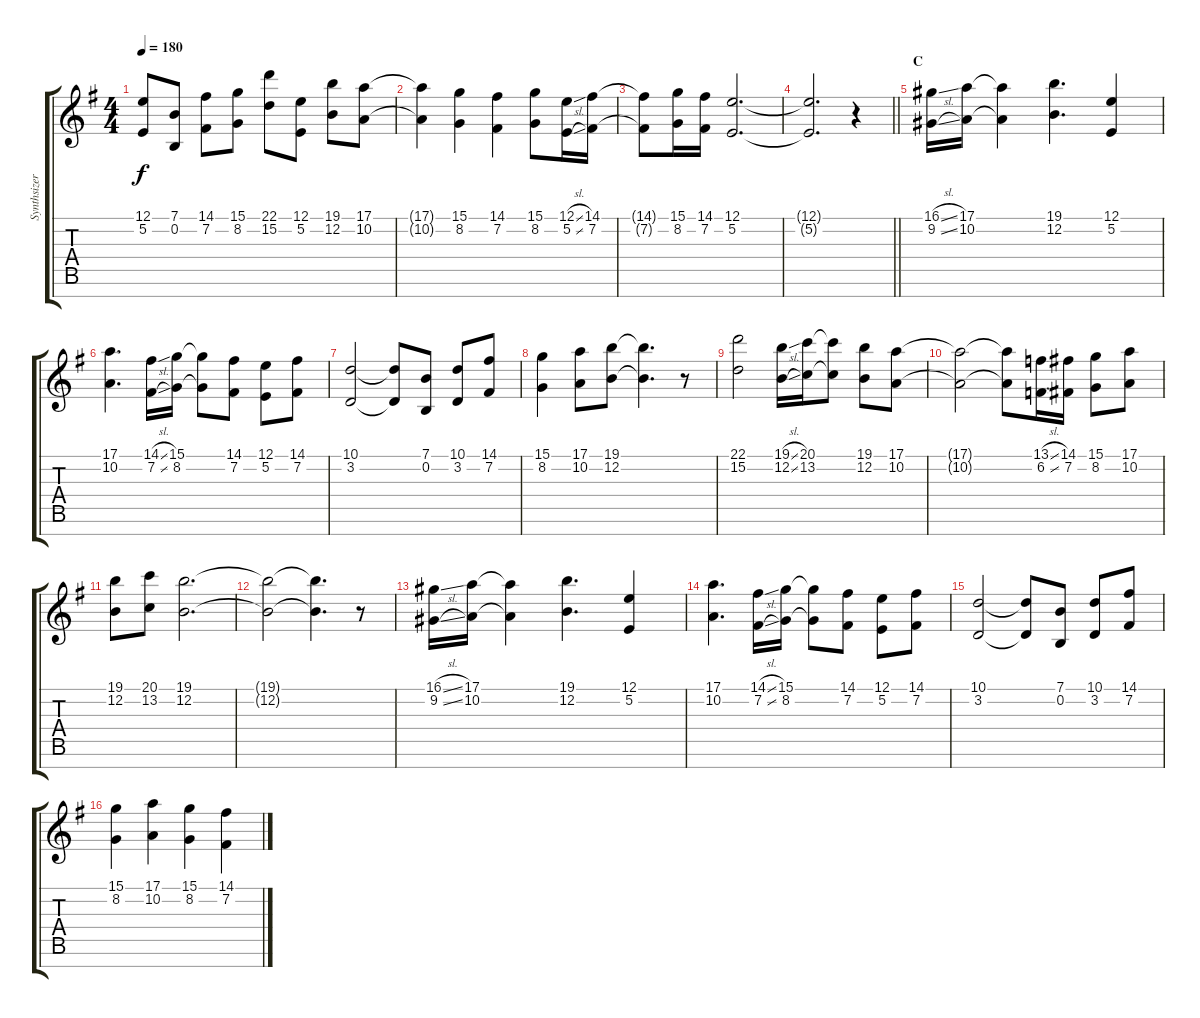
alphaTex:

\track ("Synthsizer (Melody)" "Synthsizer") {instrument lead2sawtooth}
\staff {score tabs}
\tuning (E4 B3 G3 D3 A2 E2 B1) {hide}
\ts (4 4)
\tempo 180
\clef g2
\ks g
(12.1{t} 5.2{t}).8{dy f} (7.1 0.2).8 (14.1 7.2).8 (15.1 8.2).8 (22.1 15.2).8 (12.1 5.2).8 (19.1 12.2).8 (17.1 10.2).8 |
(17.1{t} 10.2{t}).4 (15.1 8.2).4 (14.1 7.2).4 (15.1 8.2).8 (12.1{sl} 5.2{sl}).16 (14.1 7.2).16 |
(14.1{t} 7.2{t}).8 (15.1 8.2).16 (14.1 7.2).16 (12.1 5.2).2{d} |
\barLineRight lightlight
(12.1{t} 5.2{t}).2{d} r.4 |
\section ("" "C")
(16.1{sl} 9.2{sl}).16 (17.1 10.2).16 (17.1{t} 10.2{t}).4 (19.1 12.2).4{d} (12.1 5.2).4 |
(17.1 10.2).4{d} (14.1{sl} 7.2{sl}).16 (15.1 8.2).16 (15.1{t} 8.2{t}).8 (14.1 7.2).8 (12.1 5.2).8 (14.1 7.2).8 |
(10.1 3.2).2 (10.1{t} 3.2{t}).8 (7.1 0.2).8 (10.1 3.2).8 (14.1 7.2).8 |
(15.1 8.2).4 (17.1 10.2).8 (19.1 12.2).8 (19.1{t} 12.2{t}).4{d} r.8 |
(22.1 15.2).2 (19.1{sl} 12.2{sl}).16 (20.1 13.2).16 (20.1{t} 13.2{t}).8 (19.1 12.2).8 (17.1 10.2).8 |
(17.1{t} 10.2{t}).2 (17.1{t} 10.2{t}).8 (13.1{sl} 6.2{sl}).16 (14.1 7.2).16 (15.1 8.2).8 (17.1 10.2).8 |
(19.1 12.2).8 (20.1 13.2).8 (19.1 12.2).2{d} |
(19.1{t} 12.2{t}).2 (19.1{t} 12.2{t}).4{d} r.8 |
(16.1{sl} 9.2{sl}).16 (17.1 10.2).16 (17.1{t} 10.2{t}).4 (19.1 12.2).4{d} (12.1 5.2).4 |
(17.1 10.2).4{d} (14.1{sl} 7.2{sl}).16 (15.1 8.2).16 (15.1{t} 8.2{t}).8 (14.1 7.2).8 (12.1 5.2).8 (14.1 7.2).8 |
(10.1 3.2).2 (10.1{t} 3.2{t}).8 (7.1 0.2).8 (10.1 3.2).8 (14.1 7.2).8 |
(15.1 8.2).4 (17.1 10.2).4 (15.1 8.2).4 (14.1 7.2).4
